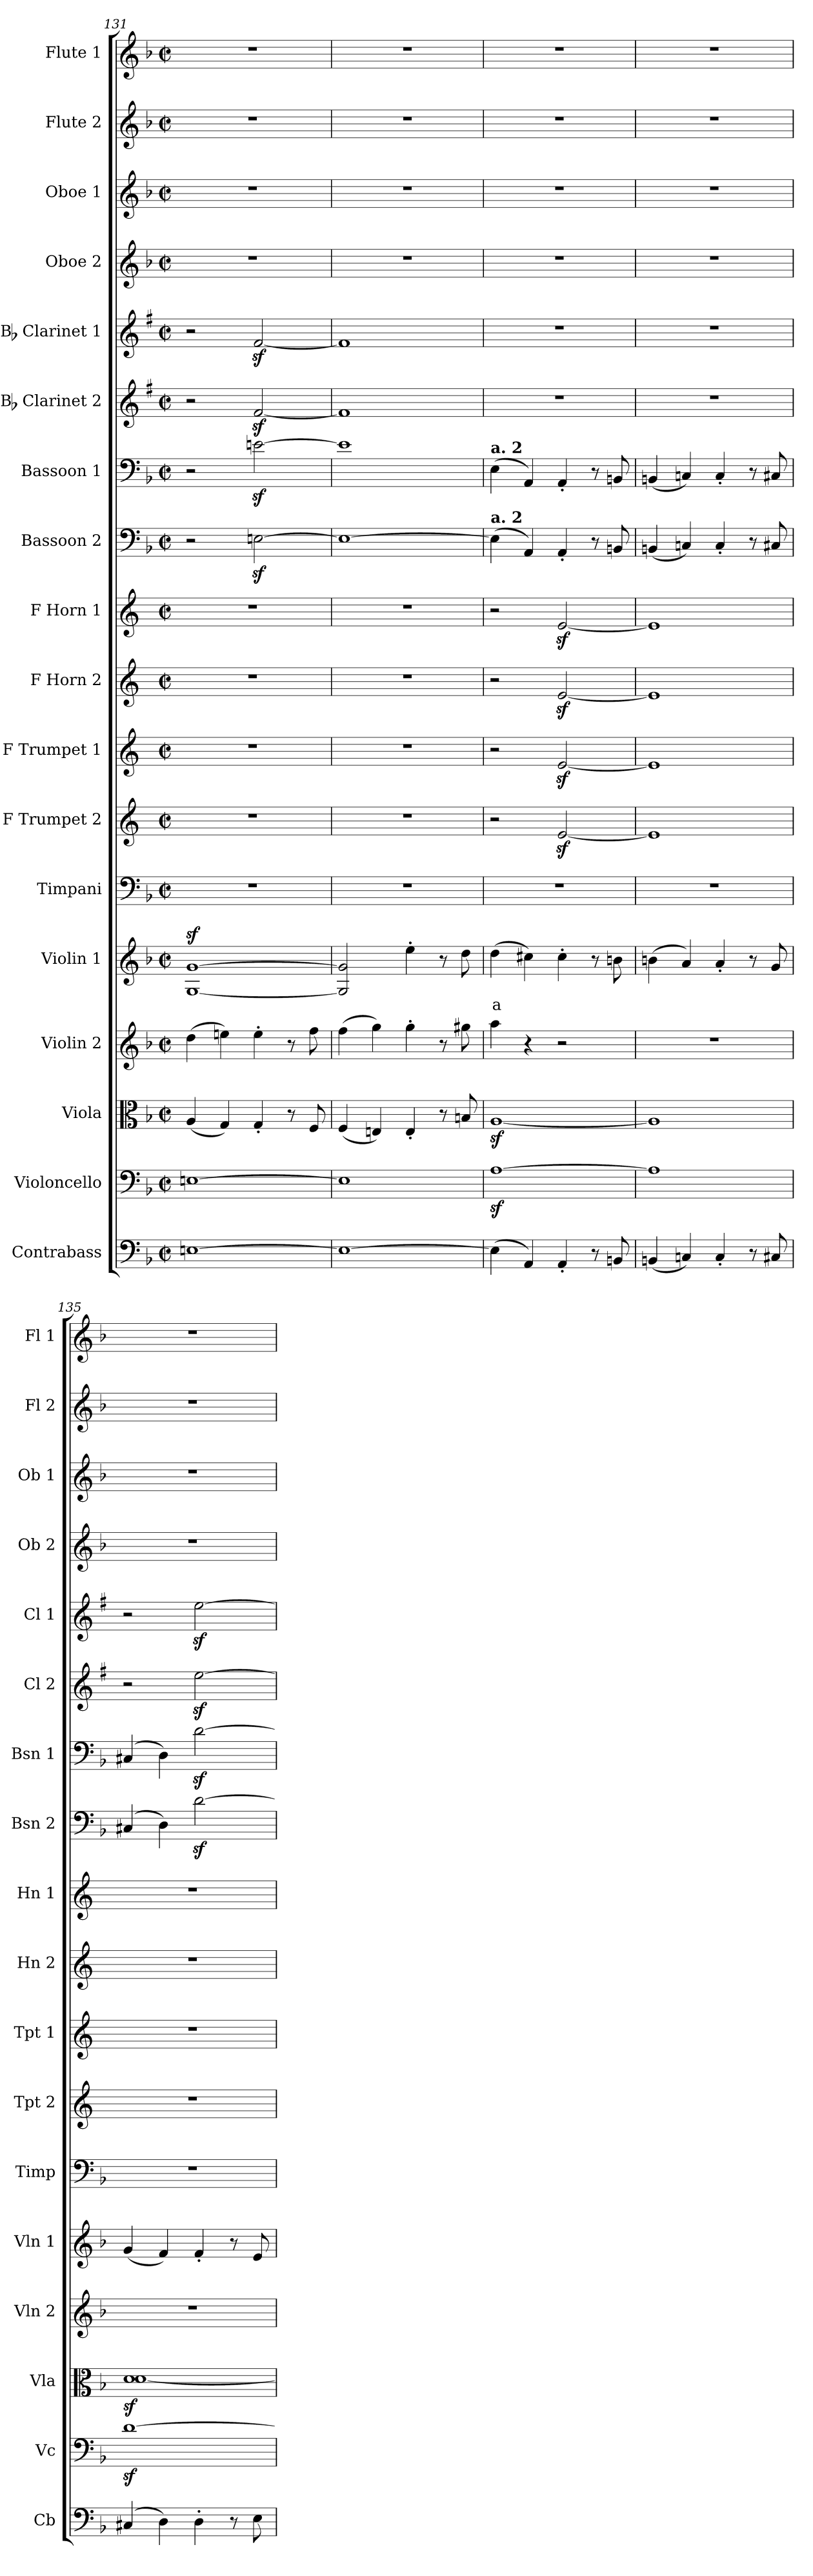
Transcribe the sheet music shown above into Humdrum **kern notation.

**kern	**kern	**kern	**dynam	**kern	**kern	**text	**kern	**kern	**kern	**kern	**kern	**kern	**kern	**kern	**kern	**kern	**kern	**kern	**kern
*part18	*part17	*part16	*part16	*part15	*part14	*part14	*part13	*part12	*part11	*part10	*part9	*part8	*part7	*part6	*part5	*part4	*part3	*part2	*part1
*staff18	*staff17	*staff16	*staff16	*staff15	*staff14	*staff14	*staff13	*staff12	*staff11	*staff10	*staff9	*staff8	*staff7	*staff6	*staff5	*staff4	*staff3	*staff2	*staff1
*I"Contrabass	*I"Violoncello	*I"Viola	*	*I"Violin 2	*I"Violin 1	*	*I"Timpani	*I"F Trumpet 2	*I"F Trumpet 1	*I"F Horn 2	*I"F Horn 1	*I"Bassoon 2	*I"Bassoon 1	*I"Bb Clarinet 2	*I"Bb Clarinet 1	*I"Oboe 2	*I"Oboe 1	*I"Flute 2	*I"Flute 1
*I'Cb	*I'Vc	*I'Vla	*	*I'Vln 2	*I'Vln 1	*	*I'Timp	*I'Tpt 2	*I'Tpt 1	*I'Hn 2	*I'Hn 1	*I'Bsn 2	*I'Bsn 1	*I'Cl 2	*I'Cl 1	*I'Ob 2	*I'Ob 1	*I'Fl 2	*I'Fl 1
*clefF4	*clefF4	*clefC3	*	*clefG2	*clefG2	*	*clefF4	*clefG2	*clefG2	*clefG2	*clefG2	*clefF4	*clefF4	*clefG2	*clefG2	*clefG2	*clefG2	*clefG2	*clefG2
*ITrd7c12	*	*	*	*	*	*	*	*ITrd-3c-5	*ITrd-3c-5	*ITrd4c7	*ITrd4c7	*	*	*ITrd1c2	*ITrd1c2	*	*	*	*
*k[b-]	*k[b-]	*k[b-]	*	*k[b-]	*k[b-]	*	*k[b-]	*k[b-]	*k[b-]	*k[b-]	*k[b-]	*k[b-]	*k[b-]	*k[b-]	*k[b-]	*k[b-]	*k[b-]	*k[b-]	*k[b-]
*M2/2	*M2/2	*M2/2	*	*M2/2	*M2/2	*	*M2/2	*M2/2	*M2/2	*M2/2	*M2/2	*M2/2	*M2/2	*M2/2	*M2/2	*M2/2	*M2/2	*M2/2	*M2/2
*met(c|)	*met(c|)	*met(c|)	*	*met(c|)	*met(c|)	*	*met(c|)	*met(c|)	*met(c|)	*met(c|)	*met(c|)	*met(c|)	*met(c|)	*met(c|)	*met(c|)	*met(c|)	*met(c|)	*met(c|)	*met(c|)
=131	=131	=131	=131	=131	=131	=131	=131	=131	=131	=131	=131	=131	=131	=131	=131	=131	=131	=131	=131
[1EEn	[1En	(4A/	.	(4dd\	[1Gz< [1gz<	.	1r	1r	1r	1r	1r	2r	2r	2r	2r	1r	1r	1r	1r
.	.	4G/)	.	4een\)	.	.	.	.	.	.	.	.	.	.	.	.	.	.	.
.	.	4G'/	.	4ee'\	.	.	.	.	.	.	.	[2Enz<\	[2enz<\	[2ez</	[2ez</	.	.	.	.
.	.	8r	.	8r	.	.	.	.	.	.	.	.	.	.	.	.	.	.	.
.	.	8F/	.	8ff\	.	.	.	.	.	.	.	.	.	.	.	.	.	.	.
=132	=132	=132	=132	=132	=132	=132	=132	=132	=132	=132	=132	=132	=132	=132	=132	=132	=132	=132	=132
1EE_	1E]	(4F/	.	(4ff\	2G/] 2g/]	.	1r	1r	1r	1r	1r	1E_	1e]	1e]	1e]	1r	1r	1r	1r
.	.	4En/)	.	4gg\)	.	.	.	.	.	.	.	.	.	.	.	.	.	.	.
.	.	4E'/	.	4gg'\	4ee'\	.	.	.	.	.	.	.	.	.	.	.	.	.	.
.	.	8r	.	8r	8r	.	.	.	.	.	.	.	.	.	.	.	.	.	.
.	.	8Bn/	.	8gg#X\	8dd\	.	.	.	.	.	.	.	.	.	.	.	.	.	.
=133	=133	=133	=133	=133	=133	=133	=133	=133	=133	=133	=133	=133	=133	=133	=133	=133	=133	=133	=133
!	!	!	!	!	!	!	!	!	!	!	!	!	!LO:TX:a:B:t=a. 2	!	!	!	!	!	!
!	!	!	!	!	!	!	!	!	!	!	!	!LO:TX:a:B:t=a. 2	!	!	!	!	!	!	!
!	!	!	!	!	!	!LO:LY:b:color=#FF0000	!	!	!	!	!	!	!	!	!	!	!	!	!
(4EE\]	[1Az<	[1Az<	.	4aa\	(4dd\	a	1r	2r	2r	2r	2r	(4E\]	(4E\	1r	1r	1r	1r	1r	1r
4AAA/)	.	.	.	4r	4cc#X\)	.	.	.	.	.	.	4AA/)	4AA/)	.	.	.	.	.	.
4AAA'/	.	.	.	2r	4cc#'\	.	.	[2az</	[2az</	[2Az</	[2Az</	4AA'/	4AA'/	.	.	.	.	.	.
8r	.	.	.	.	8r	.	.	.	.	.	.	8r	8r	.	.	.	.	.	.
8BBBn/	.	.	.	.	8bn\	.	.	.	.	.	.	8BBn/	8BBn/	.	.	.	.	.	.
!!LO:PB:g=z
=134	=134	=134	=134	=134	=134	=134	=134	=134	=134	=134	=134	=134	=134	=134	=134	=134	=134	=134	=134
(4BBBn/	1A]	1A]	.	1r	(4bn\	.	1r	1a]	1a]	1A]	1A]	(4BBn/	(4BBn/	1r	1r	1r	1r	1r	1r
4CCn/)	.	.	.	.	4a/)	.	.	.	.	.	.	4Cn/)	4Cn/)	.	.	.	.	.	.
4CC'/	.	.	.	.	4a'/	.	.	.	.	.	.	4C'/	4C'/	.	.	.	.	.	.
8r	.	.	.	.	8r	.	.	.	.	.	.	8r	8r	.	.	.	.	.	.
8CC#X/	.	.	.	.	8g/	.	.	.	.	.	.	8C#X/	8C#X/	.	.	.	.	.	.
=135	=135	=135	=135	=135	=135	=135	=135	=135	=135	=135	=135	=135	=135	=135	=135	=135	=135	=135	=135
*	*	*^	*	*	*	*	*	*	*	*	*	*	*	*	*	*	*	*	*
!	!	!	!	!LO:DY:b	!	!	!	!	!	!	!	!	!	!	!	!	!	!	!	!
(4CC#X/	[1dz<	1d	[1d	sf	1r	(4g/	.	1r	1r	1r	1r	1r	(4C#X/	(4C#X/	2r	2r	1r	1r	1r	1r
4DD\)	.	.	.	.	.	4f/)	.	.	.	.	.	.	4D\)	4D\)	.	.	.	.	.	.
4DD'\	.	.	.	.	.	4f'/	.	.	.	.	.	.	[2dz<\	[2dz<\	[2ddz<\	[2ddz<\	.	.	.	.
8r	.	.	.	.	.	8r	.	.	.	.	.	.	.	.	.	.	.	.	.	.
8EE\	.	.	.	.	.	8e/	.	.	.	.	.	.	.	.	.	.	.	.	.	.
*	*	*v	*v	*	*	*	*	*	*	*	*	*	*	*	*	*	*	*	*	*
=	=	=	=	=	=	=	=	=	=	=	=	=	=	=	=	=	=	=	=
*-	*-	*-	*-	*-	*-	*-	*-	*-	*-	*-	*-	*-	*-	*-	*-	*-	*-	*-	*-
